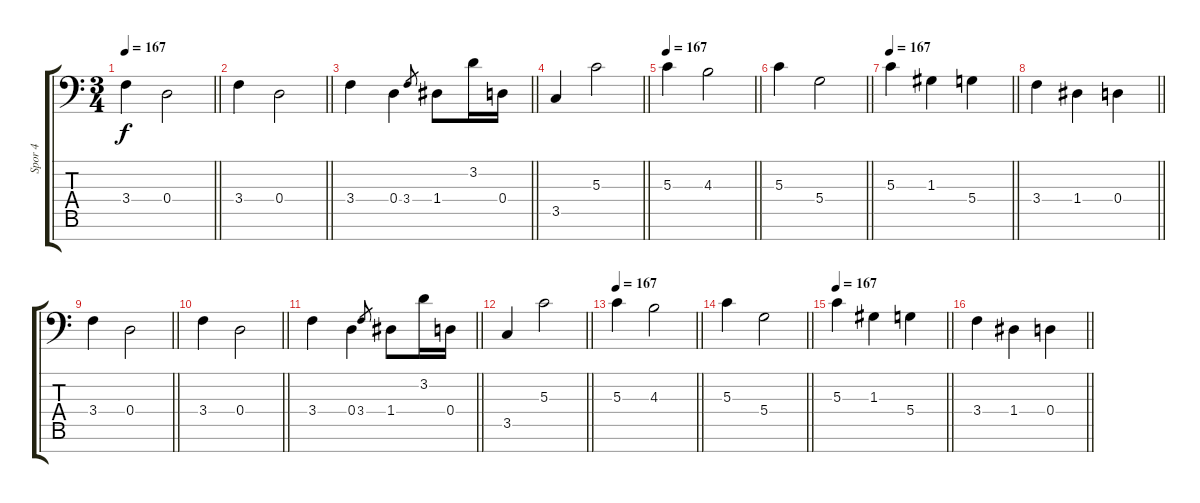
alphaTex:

\track ("Spor 4" "Spor 4") {instrument choiraahs}
\staff {score tabs}
\tuning (E4 B3 G3 D3 A2 E2 C-1) {hide}
\ts (3 4)
\tempo 167
\clef f4
\barLineRight lightlight
\ks c
3.4.4{dy f} 0.4.2 |
\barLineRight lightlight
3.4.4 0.4.2 |
\barLineRight lightlight
3.4.4 0.4.4 3.4.8{gr} 1.4.8 3.2.16 0.4.16 |
\barLineRight lightlight
3.5.4 5.3.2 |
\tempo 167
\barLineRight lightlight
5.3.4 4.3.2 |
\barLineRight lightlight
5.3.4 5.4.2 |
\tempo 167
\barLineRight lightlight
5.3.4 1.3.4 5.4.4 |
\barLineRight lightlight
3.4.4 1.4.4 0.4.4 |
\barLineRight lightlight
3.4.4 0.4.2 |
\barLineRight lightlight
3.4.4 0.4.2 |
\barLineRight lightlight
3.4.4 0.4.4 3.4.8{gr} 1.4.8 3.2.16 0.4.16 |
\barLineRight lightlight
3.5.4 5.3.2 |
\tempo 167
\barLineRight lightlight
5.3.4 4.3.2 |
\barLineRight lightlight
5.3.4 5.4.2 |
\tempo 167
\barLineRight lightlight
5.3.4 1.3.4 5.4.4 |
\barLineRight lightlight
3.4.4 1.4.4 0.4.4
